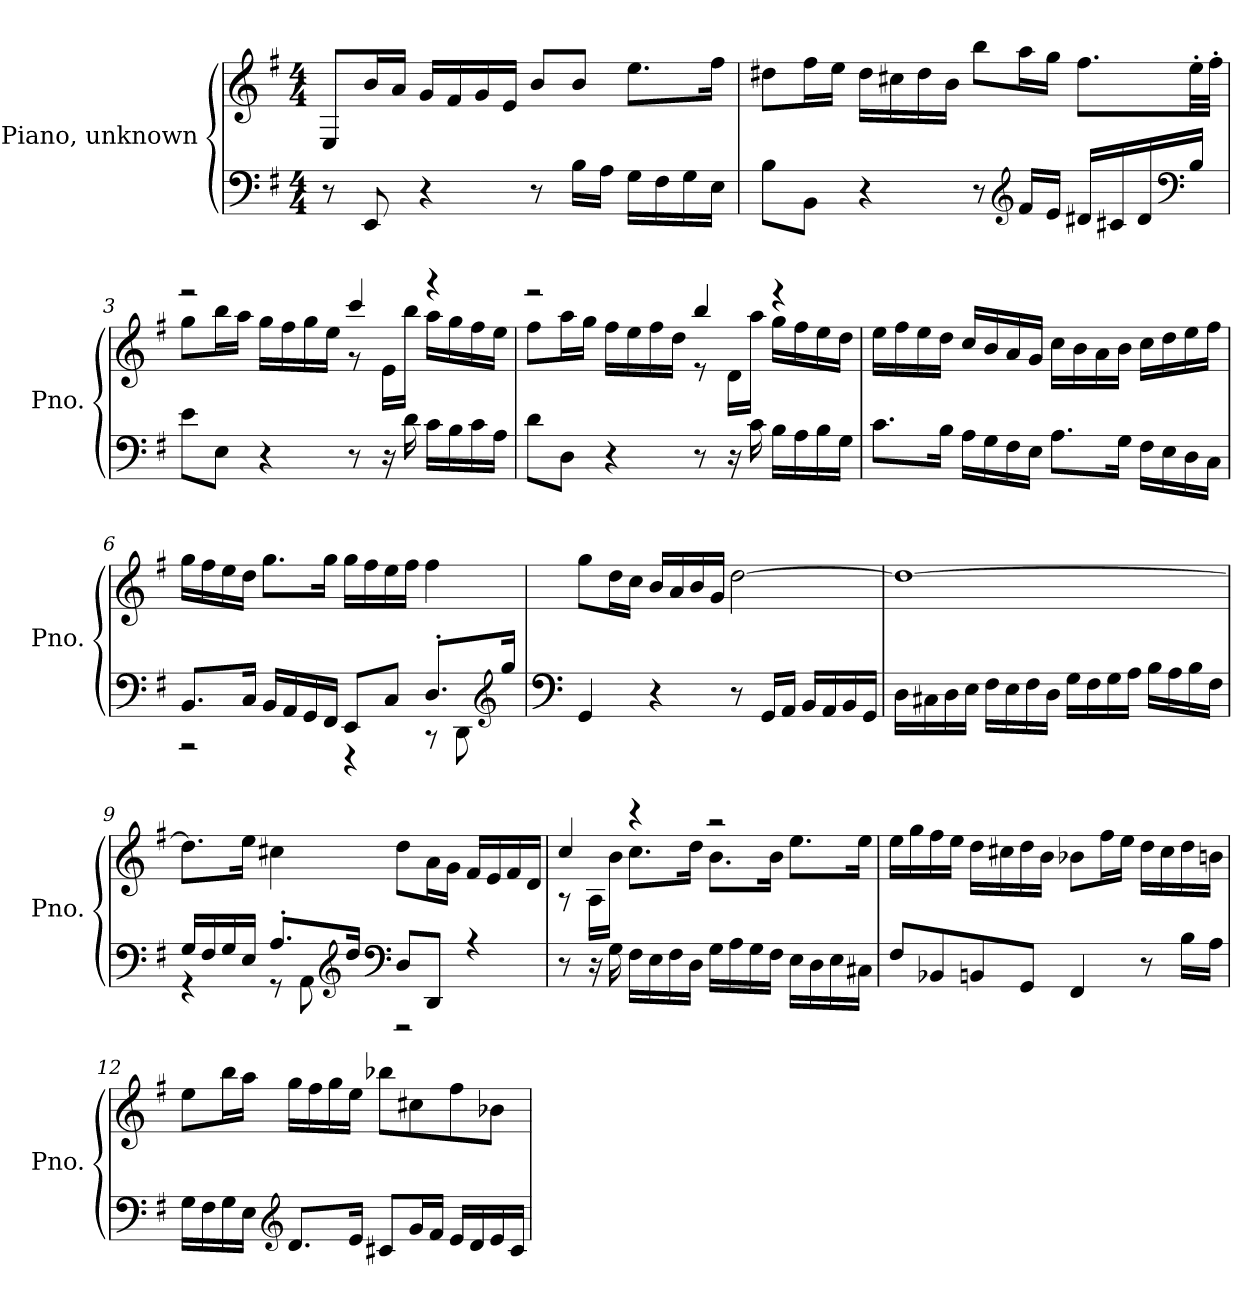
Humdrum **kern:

**kern	**kern
*part1	*part1
*staff2	*staff1
*I"Piano, unknown	*
*I'Pno.	*
*clefF4	*clefG2
*k[f#]	*k[f#]
*M4/4	*M4/4
*MM120	*MM120
=1	=1
8r	8E/L
8EE/	16b/L
.	16a/JJ
4r	16g/LL
.	16f#/
.	16g/
.	16e/JJ
8r	8b/L
16B\LL	8b/J
16A\JJ	.
16G\LL	8.ee\L
16F#\	.
16G\	.
16E\JJ	16ff#\Jk
=2	=2
8B\L	8dd#X\L
8BB\J	16ff#\L
.	16ee\JJ
4r	16dd#\LL
.	16cc#X\
.	16dd#\
.	16b\JJ
8r	8bb\L
*clefG2	*
16f#/LL	16aa\L
16e/JJ	16gg\JJ
16d#X/LL	8.ff#\L
16c#X/	.
16d#/	.
*clefF4	*
16B/JJ	32ee'\LL
.	32ff#'\JJJ
!!LO:LB:g=z
=3	=3
*	*^
8e\L	2r	8gg\L
8E\J	.	16bb\L
.	.	16aa\JJ
4r	.	16gg\LL
.	.	16ff#\
.	.	16gg\
.	.	16ee\JJ
8r	4ccc/	8r
16r	.	16e\LL
16d\	.	16bb\JJ
16c\LL	4r	16aa\LL
16B\	.	16gg\
16c\	.	16ff#\
16A\JJ	.	16ee\JJ
=4	=4	=4
8d\L	2r	8ff#\L
8D\J	.	16aa\L
.	.	16gg\JJ
4r	.	16ff#\LL
.	.	16ee\
.	.	16ff#\
.	.	16dd\JJ
8r	4bb/	8r
16r	.	16d\LL
16c\	.	16aa\JJ
16B\LL	4r	16gg\LL
16A\	.	16ff#\
16B\	.	16ee\
16G\JJ	.	16dd\JJ
*	*v	*v
=5	=5
8.c\L	16ee\LL
.	16ff#\
.	16ee\
16B\Jk	16dd\JJ
16A\LL	16cc/LL
16G\	16b/
16F#\	16a/
16E\JJ	16g/JJ
8.A\L	16cc\LL
.	16b\
.	16a\
16G\Jk	16b\JJ
16F#\LL	16cc\LL
16E\	16dd\
16D\	16ee\
16C\JJ	16ff#\JJ
!!LO:LB:g=z
=6	=6
*^	*
8.BB/L	2r	16gg\LL
.	.	16ff#\
.	.	16ee\
16C/Jk	.	16dd\JJ
16BB/LL	.	8.gg\L
16AA/	.	.
16GG/	.	.
16FF#/JJ	.	16gg\Jk
8EE/L	4r	16gg\LL
.	.	16ff#\
8C/J	.	16ee\
.	.	16ff#\JJ
8.D'/L	8r	4ff#\
.	8DD\	.
*clefG2	*	*
16gg/Jk	.	.
*v	*v	*
=7	=7
*clefF4	*
4GG/	8gg\L
.	16dd\L
.	16cc\JJ
4r	16b/LL
.	16a/
.	16b/
.	16g/JJ
8r	[2dd\
16GG/LL	.
16AA/JJ	.
16BB/LL	.
16AA/	.
16BB/	.
16GG/JJ	.
!!LO:LB:g=z
=8	=8
16D\LL	1dd_
16C#X\	.
16D\	.
16E\JJ	.
16F#\LL	.
16E\	.
16F#\	.
16D\JJ	.
16G\LL	.
16F#\	.
16G\	.
16A\JJ	.
16B\LL	.
16A\	.
16B\	.
16F#\JJ	.
=9	=9
*^	*
16G/LL	4r	8.dd\L]
16F#/	.	.
16G/	.	.
16E/JJ	.	16ee\Jk
8.A'/L	8r	4cc#X\
.	8AA\	.
*clefG2	*	*
16dd/Jk	.	.
*clefF4	*	*
8D/L	2r	8dd\L
8DD/J	.	16a\L
.	.	16g\JJ
4r	.	16f#/LL
.	.	16e/
.	.	16f#/
.	.	16d/JJ
*v	*v	*
!!LO:LB:g=z
=10	=10
*	*^
8r	4cc/	8r
16r	.	16A\LL
16G\	.	16b\JJ
16F#\LL	4r	8.cc\L
16E\	.	.
16F#\	.	.
16D\JJ	.	16dd\Jk
16G\LL	2r	8.b\L
16A\	.	.
16G\	.	.
16F#\JJ	.	16b\Jk
16E\LL	.	8.ee\L
16D\	.	.
16E\	.	.
16C#X\JJ	.	16ee\Jk
*	*v	*v
=11	=11
8F#/L	16ee\LL
.	16gg\
8BB-X/	16ff#\
.	16ee\JJ
8BBn/	16dd\LL
.	16cc#X\
8GG/J	16dd\
.	16b\JJ
4FF#/	8b-X\L
.	16ff#\L
.	16ee\JJ
8r	16dd\LL
.	16cc#\
16B\LL	16dd\
16A\JJ	16bn\JJ
!!LO:LB:g=z
=12	=12
16G\LL	8ee\L
16F#\	.
16G\	16bb\L
16E\JJ	16aa\JJ
*clefG2	*
8.d/L	16gg\LL
.	16ff#\
.	16gg\
16e/Jk	16ee\JJ
8c#X/L	8bb-X\L
16g/L	8cc#X\
16f#/JJ	.
16e/LL	8ff#\
16d/	.
16e/	8b-X\J
16c#/JJ	.
=	=
*-	*-
